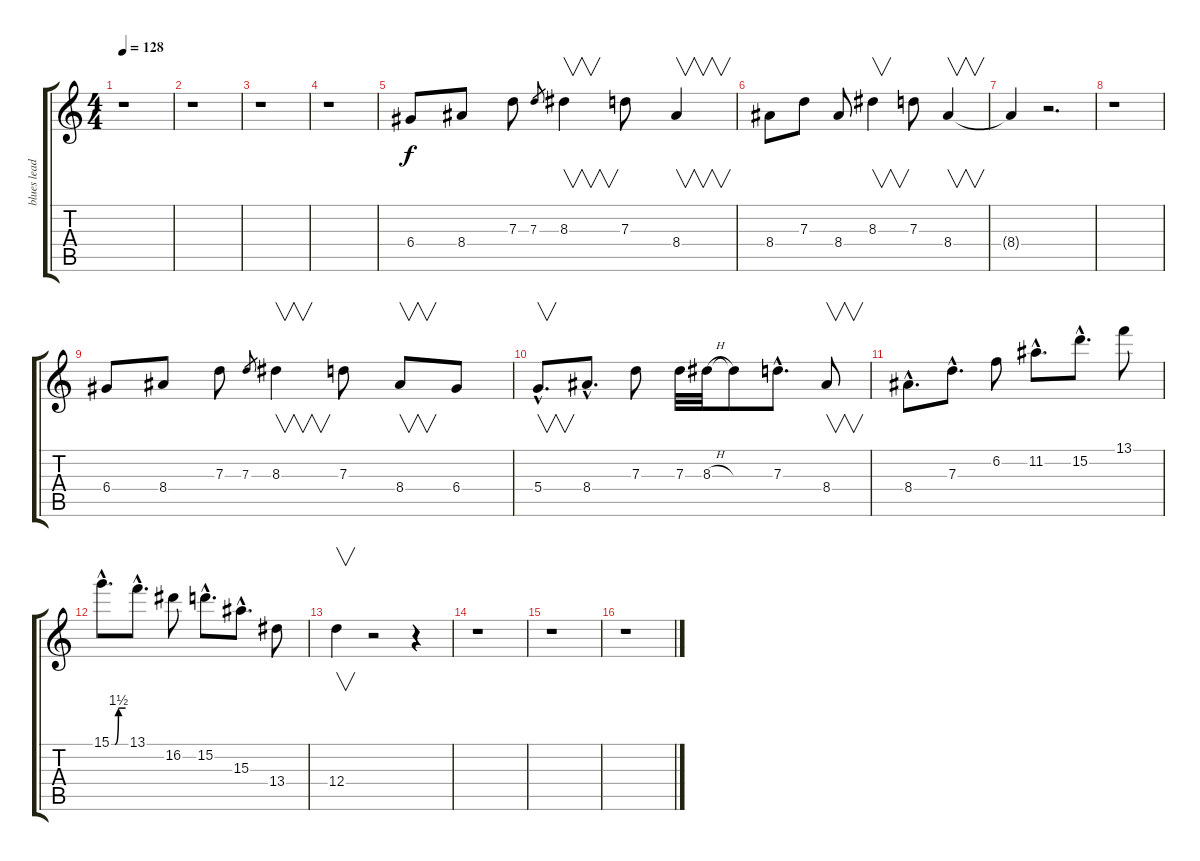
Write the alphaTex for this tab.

\track ("blues lead" "blues lead") {instrument distortionguitar}
\staff {score tabs}
\tuning (E4 B3 G3 D3 A2 E2) {hide}
\ts (4 4)
\tempo 128
\clef g2
\ks c
r.1{dy f instrument distortionguitar} |
r.1 |
r.1 |
r.1 |
6.4.8 8.4.8 7.3.8 7.3.8{gr} 8.3.4{v} 7.3.8 8.4.4{v} |
8.4.8 7.3.8 8.4.8 8.3.4{v} 7.3.8 8.4.4{v} |
8.4{t}.4 r.2{d} |
r.1 |
6.4.8 8.4.8 7.3.8 7.3.8{gr} 8.3.4{v} 7.3.8 8.4.8{v} 6.4.8 |
5.4{hac}.8{v d} 8.4{hac}.8{d} 7.3.8 7.3.32 8.3{h}.32 8.3{t}.8 7.3{hac}.8{d} 8.4.8{v} |
8.4{hac}.8{d} 7.3{hac}.8{d} 6.2.8 11.2{hac}.8{d} 15.2{hac}.8{d} 13.1.8 |
15.1{be (custom 0 0 15 0 30 6 60 6) hac}.8{d} 13.1{hac}.8{d} 16.2.8 15.2{hac}.8{d} 15.3{hac}.8{d} 13.4.8 |
12.4.4{v} r.2 r.4 |
r.1 |
r.1 |
r.1
